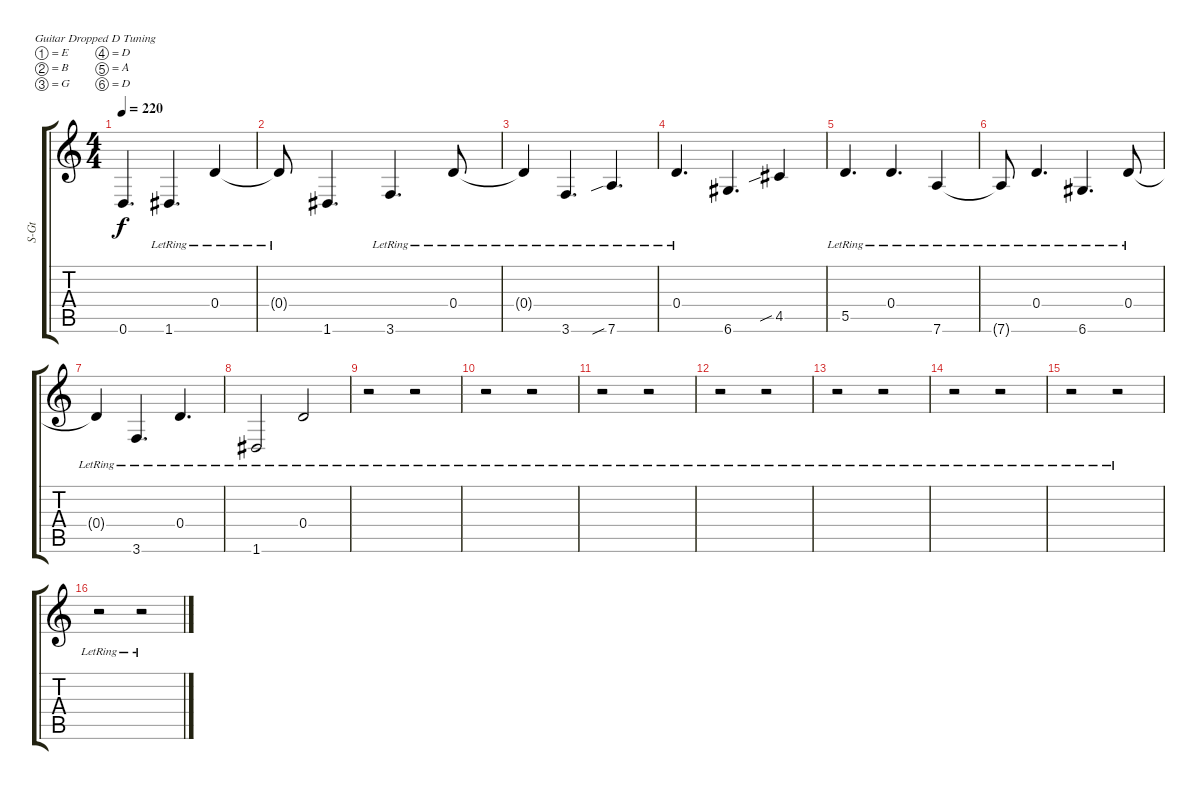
\bracketExtendMode groupsimilarinstruments
\otherSystemsTrackNameOrientation horizontal
\track ("Keyboards" "S-Gt") {instrument stringensemble1}
\staff {score tabs}
\tuning (E4 B3 G3 D3 A2 D2)
\displaytranspose 12
\ts (4 4)
\tempo 220
\clef g2
\ks c
0.6.4{d dy f beam Up} 1.6{lr acc #}.4{d beam Up} 0.4{lr}.4{beam Up} |
0.4{lr t}.8{beam Up} 1.6{acc #}.4{d beam Up} 3.6{lr}.4{d beam Up} 0.4{lr}.8{beam Up} |
0.4{lr t}.4{beam Up} 3.6{lr}.4{d beam Up} 7.6{sib lr}.4{d beam Up} |
0.4{lr}.4{d beam Up} 6.6{acc #}.4{d beam Up} 4.5{sib acc #}.4{beam Up} |
5.5{lr}.4{d beam Up} 0.4{lr}.4{d beam Up} 7.6{lr}.4{beam Up} |
7.6{lr t}.8{beam Up} 0.4{lr}.4{d beam Up} 6.6{lr acc #}.4{d beam Up} 0.4{lr}.8{beam Up} |
0.4{lr t}.4{beam Up} 3.6{lr}.4{d beam Up} 0.4{lr}.4{d beam Up} |
1.6{lr acc #}.2{beam Up} 0.4{lr}.2{beam Up} |
r.2{beam Down} r.2{beam Down} |
r.2{beam Down} r.2{beam Down} |
r.2{beam Down} r.2{beam Down} |
r.2{beam Down} r.2{beam Down} |
r.2{beam Down} r.2{beam Down} |
r.2{beam Down} r.2{beam Down} |
r.2{beam Down} r.2{beam Down} |
r.2{beam Down} r.2{beam Down}
